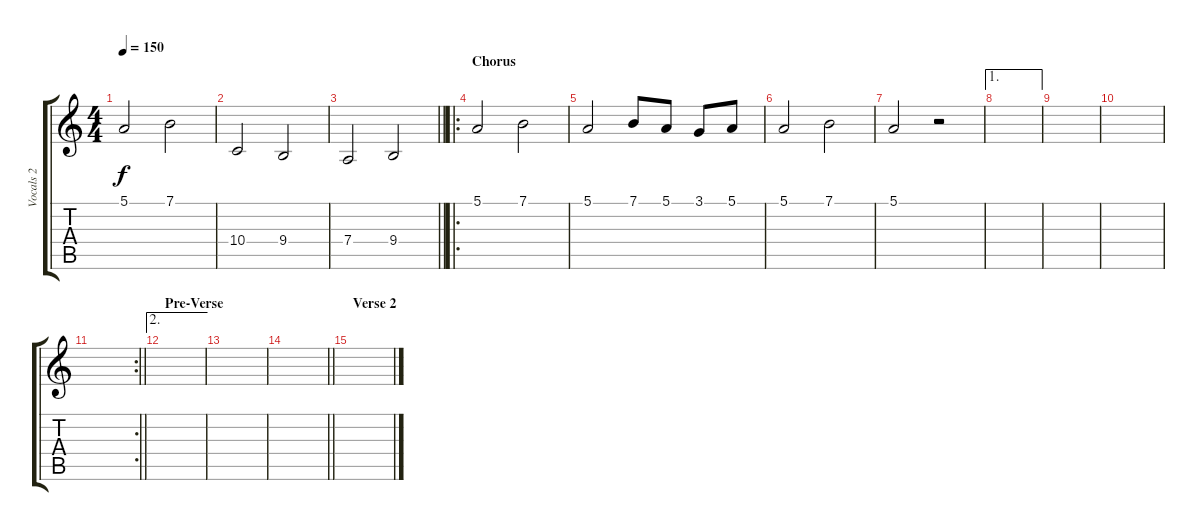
\track ("Vocals 2" "Vocals 2") {instrument bassoon}
\staff {score tabs}
\tuning (E4 B3 G3 D3 A2 E2) {hide}
\ts (4 4)
\tempo 150
\clef g2
\ks c
5.1.2{dy f} 7.1.2 |
10.4.2 9.4.2 |
\barLineRight lightlight
7.4.2 9.4.2 |
\ro
\section ("" "Chorus")
5.1.2 7.1.2 |
5.1.2 7.1.8 5.1.8 3.1.8 5.1.8 |
5.1.2 7.1.2 |
5.1.2 r.2 |
\ae 1
|
|
|
\rc 2
\barLineRight lightlight
|
\ae 2
\section ("" "Pre-Verse")
|
|
\barLineRight lightlight
|
\section ("" "Verse 2")
